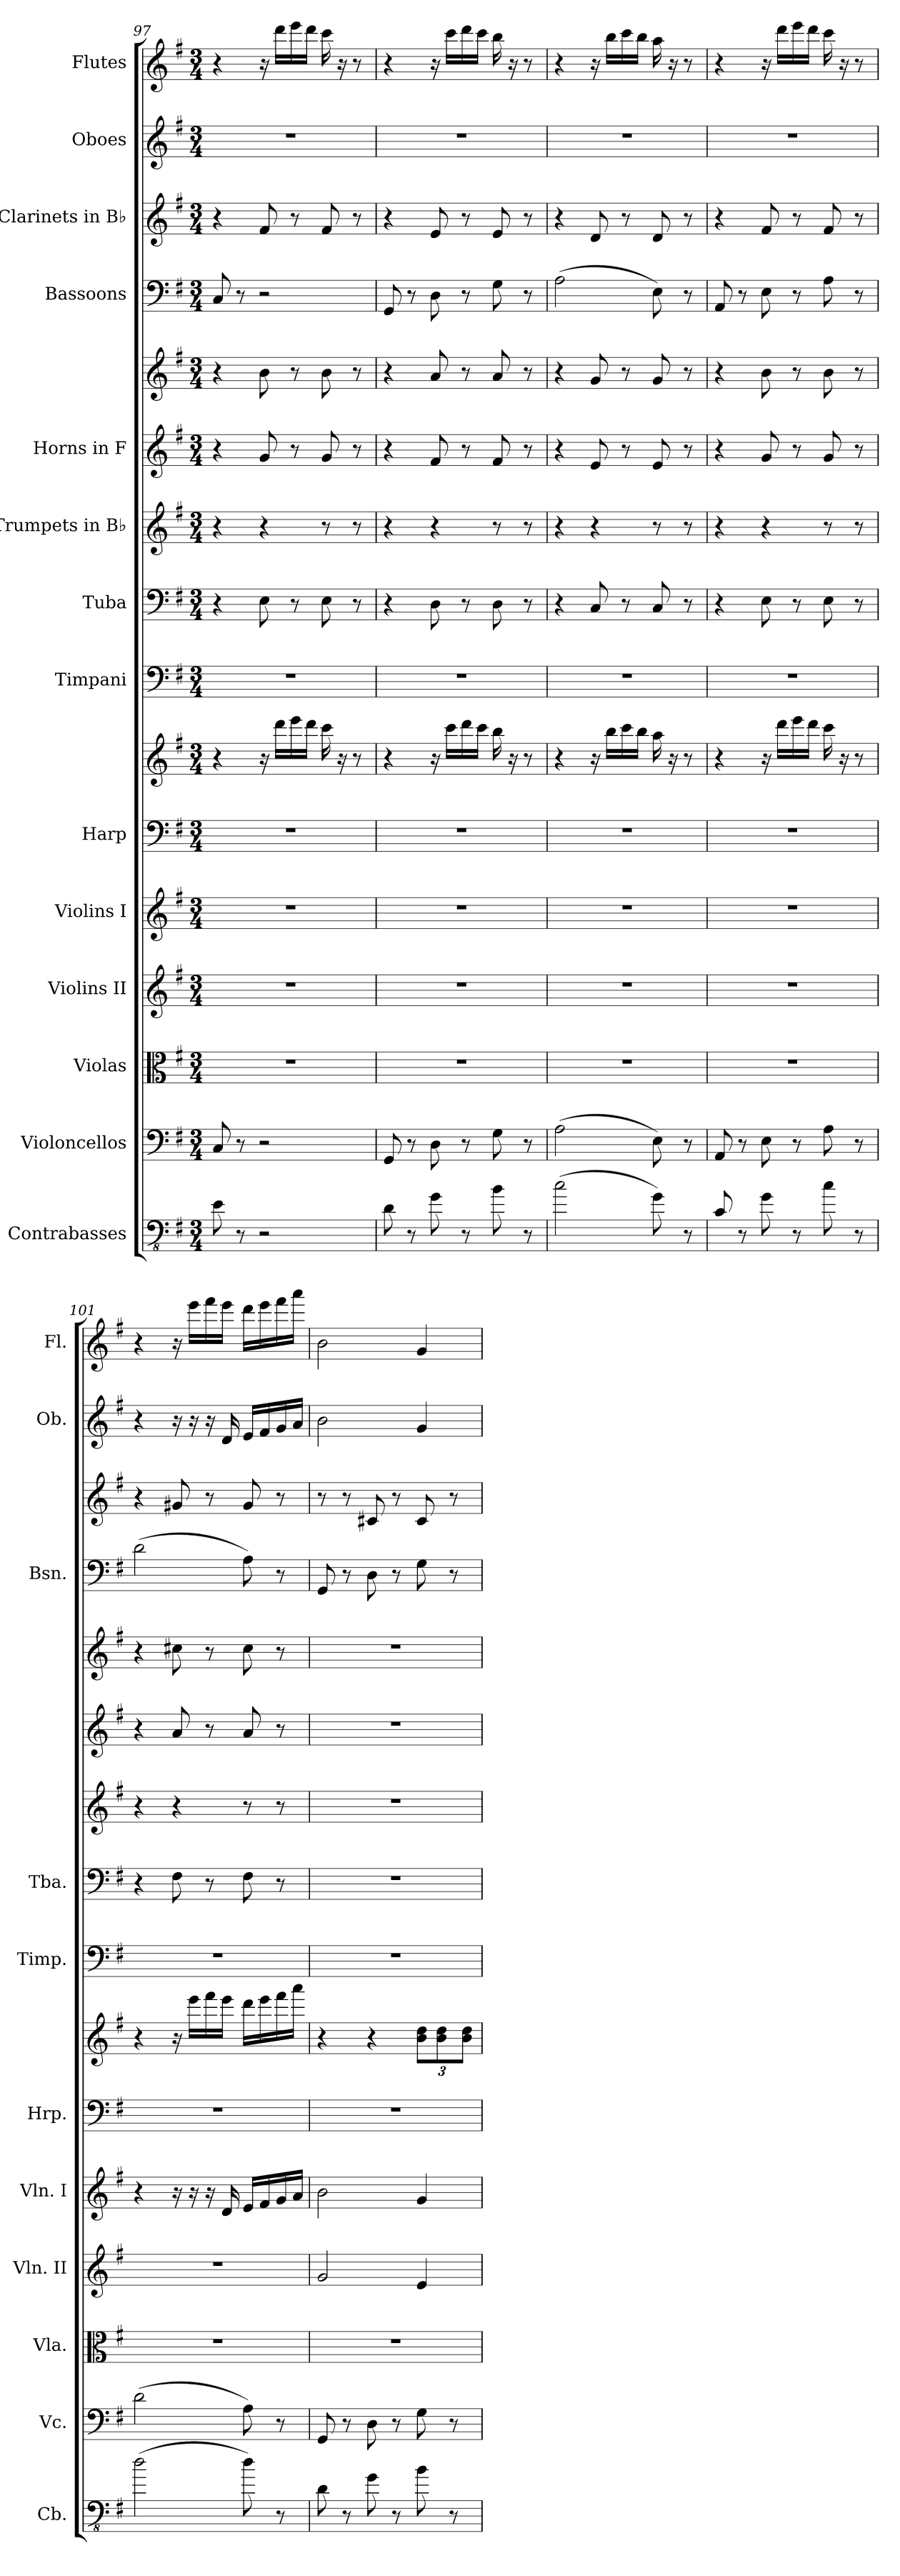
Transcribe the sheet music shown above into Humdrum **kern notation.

**kern	**kern	**kern	**kern	**kern	**kern	**kern	**kern	**kern	**kern	**kern	**kern	**kern	**kern	**kern	**kern
*part14	*part13	*part12	*part11	*part10	*part9	*part9	*part8	*part7	*part6	*part5	*part5	*part4	*part3	*part2	*part1
*staff16	*staff15	*staff14	*staff13	*staff12	*staff11	*staff10	*staff9	*staff8	*staff7	*staff6	*staff5	*staff4	*staff3	*staff2	*staff1
*I"Contrabasses	*I"Violoncellos	*I"Violas	*I"Violins II	*I"Violins I	*I"Harp	*	*I"Timpani	*I"Tuba	*I"Trumpets in B♭	*I"Horns in F	*	*I"Bassoons	*I"Clarinets in B♭	*I"Oboes	*I"Flutes
*I'Cb.	*I'Vc.	*I'Vla.	*I'Vln. II	*I'Vln. I	*I'Hrp.	*	*I'Timp.	*I'Tba.	*	*	*	*I'Bsn.	*	*I'Ob.	*I'Fl.
*clefFv4	*clefF4	*clefC3	*clefG2	*clefG2	*clefF4	*clefG2	*clefF4	*clefF4	*clefG2	*clefG2	*clefG2	*clefF4	*clefG2	*clefG2	*clefG2
*ITrd7c12	*	*	*	*	*	*	*	*	*ITrd1c2	*ITrd4c7	*ITrd4c7	*	*ITrd1c2	*	*
*k[f#]	*k[f#]	*k[f#]	*k[f#]	*k[f#]	*k[f#]	*k[f#]	*k[f#]	*k[f#]	*k[b-]	*k[]	*k[]	*k[f#]	*k[b-]	*k[f#]	*k[f#]
*M3/4	*M3/4	*M3/4	*M3/4	*M3/4	*M3/4	*M3/4	*M3/4	*M3/4	*M3/4	*M3/4	*M3/4	*M3/4	*M3/4	*M3/4	*M3/4
=97	=97	=97	=97	=97	=97	=97	=97	=97	=97	=97	=97	=97	=97	=97	=97
8EE\	8C/	2.r	2.r	2.r	2.r	4r	2.r	4r	4r	4r	4r	8C/	4r	2.r	4r
8r	8r	.	.	.	.	.	.	.	.	.	.	8r	.	.	.
2r	2r	.	.	.	.	16r	.	8E\	4r	8c/	8e\	2r	8e/	.	16r
.	.	.	.	.	.	16ddd\LL	.	.	.	.	.	.	.	.	16ddd\LL
.	.	.	.	.	.	16eee\	.	8r	.	8r	8r	.	8r	.	16eee\
.	.	.	.	.	.	16ddd\JJ	.	.	.	.	.	.	.	.	16ddd\JJ
.	.	.	.	.	.	16ccc\	.	8E\	8r	8c/	8e\	.	8e/	.	16ccc\
.	.	.	.	.	.	16r	.	.	.	.	.	.	.	.	16r
.	.	.	.	.	.	8r	.	8r	8r	8r	8r	.	8r	.	8r
=98	=98	=98	=98	=98	=98	=98	=98	=98	=98	=98	=98	=98	=98	=98	=98
8DD\	8GG/	2.r	2.r	2.r	2.r	4r	2.r	4r	4r	4r	4r	8GG/	4r	2.r	4r
8r	8r	.	.	.	.	.	.	.	.	.	.	8r	.	.	.
8GG\	8D\	.	.	.	.	16r	.	8D\	4r	8B/	8d/	8D\	8d/	.	16r
.	.	.	.	.	.	16ccc\LL	.	.	.	.	.	.	.	.	16ccc\LL
8r	8r	.	.	.	.	16ddd\	.	8r	.	8r	8r	8r	8r	.	16ddd\
.	.	.	.	.	.	16ccc\JJ	.	.	.	.	.	.	.	.	16ccc\JJ
8BB\	8G\	.	.	.	.	16bb\	.	8D\	8r	8B/	8d/	8G\	8d/	.	16bb\
.	.	.	.	.	.	16r	.	.	.	.	.	.	.	.	16r
8r	8r	.	.	.	.	8r	.	8r	8r	8r	8r	8r	8r	.	8r
=99	=99	=99	=99	=99	=99	=99	=99	=99	=99	=99	=99	=99	=99	=99	=99
(2C\	(2A\	2.r	2.r	2.r	2.r	4r	2.r	4r	4r	4r	4r	(2A\	4r	2.r	4r
.	.	.	.	.	.	16r	.	8C/	4r	8A/	8c/	.	8c/	.	16r
.	.	.	.	.	.	16bb\LL	.	.	.	.	.	.	.	.	16bb\LL
.	.	.	.	.	.	16ccc\	.	8r	.	8r	8r	.	8r	.	16ccc\
.	.	.	.	.	.	16bb\JJ	.	.	.	.	.	.	.	.	16bb\JJ
8GG\)	8E\)	.	.	.	.	16aa\	.	8C/	8r	8A/	8c/	8E\)	8c/	.	16aa\
.	.	.	.	.	.	16r	.	.	.	.	.	.	.	.	16r
8r	8r	.	.	.	.	8r	.	8r	8r	8r	8r	8r	8r	.	8r
!!LO:PB:g=z
=100	=100	=100	=100	=100	=100	=100	=100	=100	=100	=100	=100	=100	=100	=100	=100
8CC/	8AA/	2.r	2.r	2.r	2.r	4r	2.r	4r	4r	4r	4r	8AA/	4r	2.r	4r
8r	8r	.	.	.	.	.	.	.	.	.	.	8r	.	.	.
8GG\	8E\	.	.	.	.	16r	.	8E\	4r	8c/	8e\	8E\	8e/	.	16r
.	.	.	.	.	.	16ddd\LL	.	.	.	.	.	.	.	.	16ddd\LL
8r	8r	.	.	.	.	16eee\	.	8r	.	8r	8r	8r	8r	.	16eee\
.	.	.	.	.	.	16ddd\JJ	.	.	.	.	.	.	.	.	16ddd\JJ
8C\	8A\	.	.	.	.	16ccc\	.	8E\	8r	8c/	8e\	8A\	8e/	.	16ccc\
.	.	.	.	.	.	16r	.	.	.	.	.	.	.	.	16r
8r	8r	.	.	.	.	8r	.	8r	8r	8r	8r	8r	8r	.	8r
=101	=101	=101	=101	=101	=101	=101	=101	=101	=101	=101	=101	=101	=101	=101	=101
(2D\	(2d\	2.r	2.r	4r	2.r	4r	2.r	4r	4r	4r	4r	(2d\	4r	4r	4r
.	.	.	.	16r	.	16r	.	8F#\	4r	8d/	8f#X\	.	8f#X/	16r	16r
.	.	.	.	16r	.	16eee\LL	.	.	.	.	.	.	.	16r	16eee\LL
.	.	.	.	16r	.	16fff#\	.	8r	.	8r	8r	.	8r	16r	16fff#\
.	.	.	.	16d/	.	16eee\JJ	.	.	.	.	.	.	.	16d/	16eee\JJ
8D\)	8A\)	.	.	16e/LL	.	16ddd\LL	.	8F#\	8r	8d/	8f#\	8A\)	8f#/	16e/LL	16ddd\LL
.	.	.	.	16f#/	.	16eee\	.	.	.	.	.	.	.	16f#/	16eee\
8r	8r	.	.	16g/	.	16fff#\	.	8r	8r	8r	8r	8r	8r	16g/	16fff#\
.	.	.	.	16a/JJ	.	16aaa\JJ	.	.	.	.	.	.	.	16a/JJ	16aaa\JJ
=102	=102	=102	=102	=102	=102	=102	=102	=102	=102	=102	=102	=102	=102	=102	=102
8DD\	8GG/	2.r	2g/	2b\	2.r	4r	2.r	2.r	2.r	2.r	2.r	8GG/	8r	2b\	2b\
8r	8r	.	.	.	.	.	.	.	.	.	.	8r	8r	.	.
8GG\	8D\	.	.	.	.	4r	.	.	.	.	.	8D\	8Bn/	.	.
8r	8r	.	.	.	.	.	.	.	.	.	.	8r	8r	.	.
*	*	*	*	*	*	*Xbrackettup	*	*	*	*	*	*	*	*	*
8BB\	8G\	.	4e/	4g/	.	12b\ 12dd\L	.	.	.	.	.	8G\	8B/	4g/	4g/
.	.	.	.	.	.	12b\ 12dd\	.	.	.	.	.	.	.	.	.
8r	8r	.	.	.	.	.	.	.	.	.	.	8r	8r	.	.
.	.	.	.	.	.	12b\ 12dd\J	.	.	.	.	.	.	.	.	.
=	=	=	=	=	=	=	=	=	=	=	=	=	=	=	=
*-	*-	*-	*-	*-	*-	*-	*-	*-	*-	*-	*-	*-	*-	*-	*-
